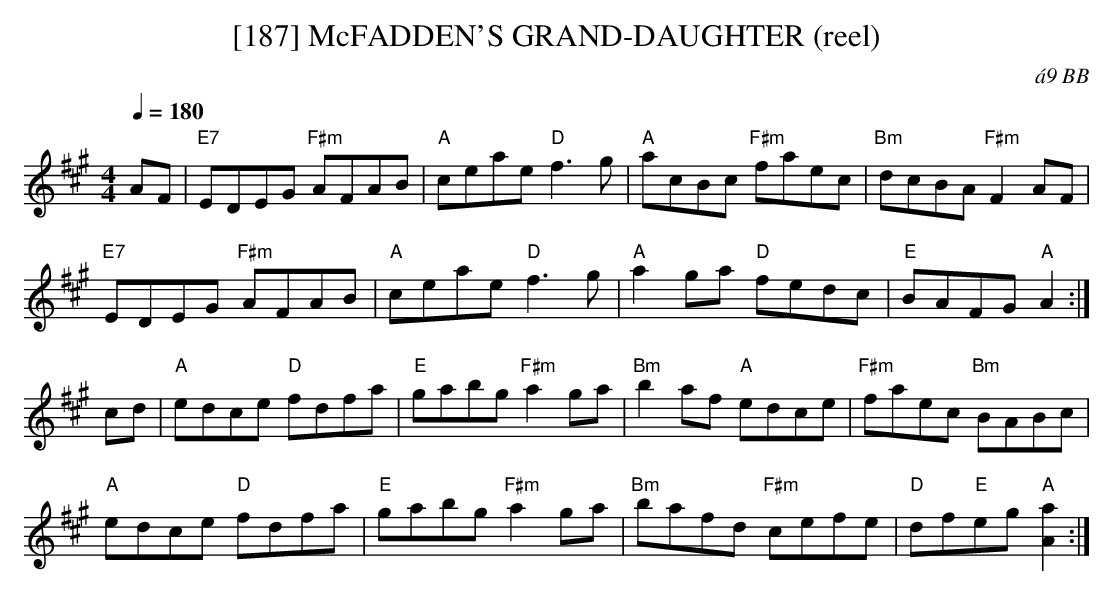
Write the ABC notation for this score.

X:1
T:[187] McFADDEN'S GRAND-DAUGHTER (reel)
C:\'a9 BB
Q:1/4=180
M:4/4
L:1/8
K:A
AF|"E7"EDEG "F#m"AFAB|"A"ceae "D"f3g|"A"acBc "F#m"faec|"Bm"dcBA "F#m"F2 AF|
"E7"EDEG "F#m"AFAB|"A"ceae "D"f3g|"A"a2 ga "D"fedc|"E"BAFG "A"A2 :|
cd|"A"edce "D"fdfa|"E"gabg "F#m"a2 ga|"Bm"b2 af "A"edce|"F#m"faec "Bm"BABc|
"A"edce "D"fdfa|"E"gabg "F#m"a2 ga|"Bm"bafd "F#m"cefe|"D"df"E"eg "A"[a2A2] :|
